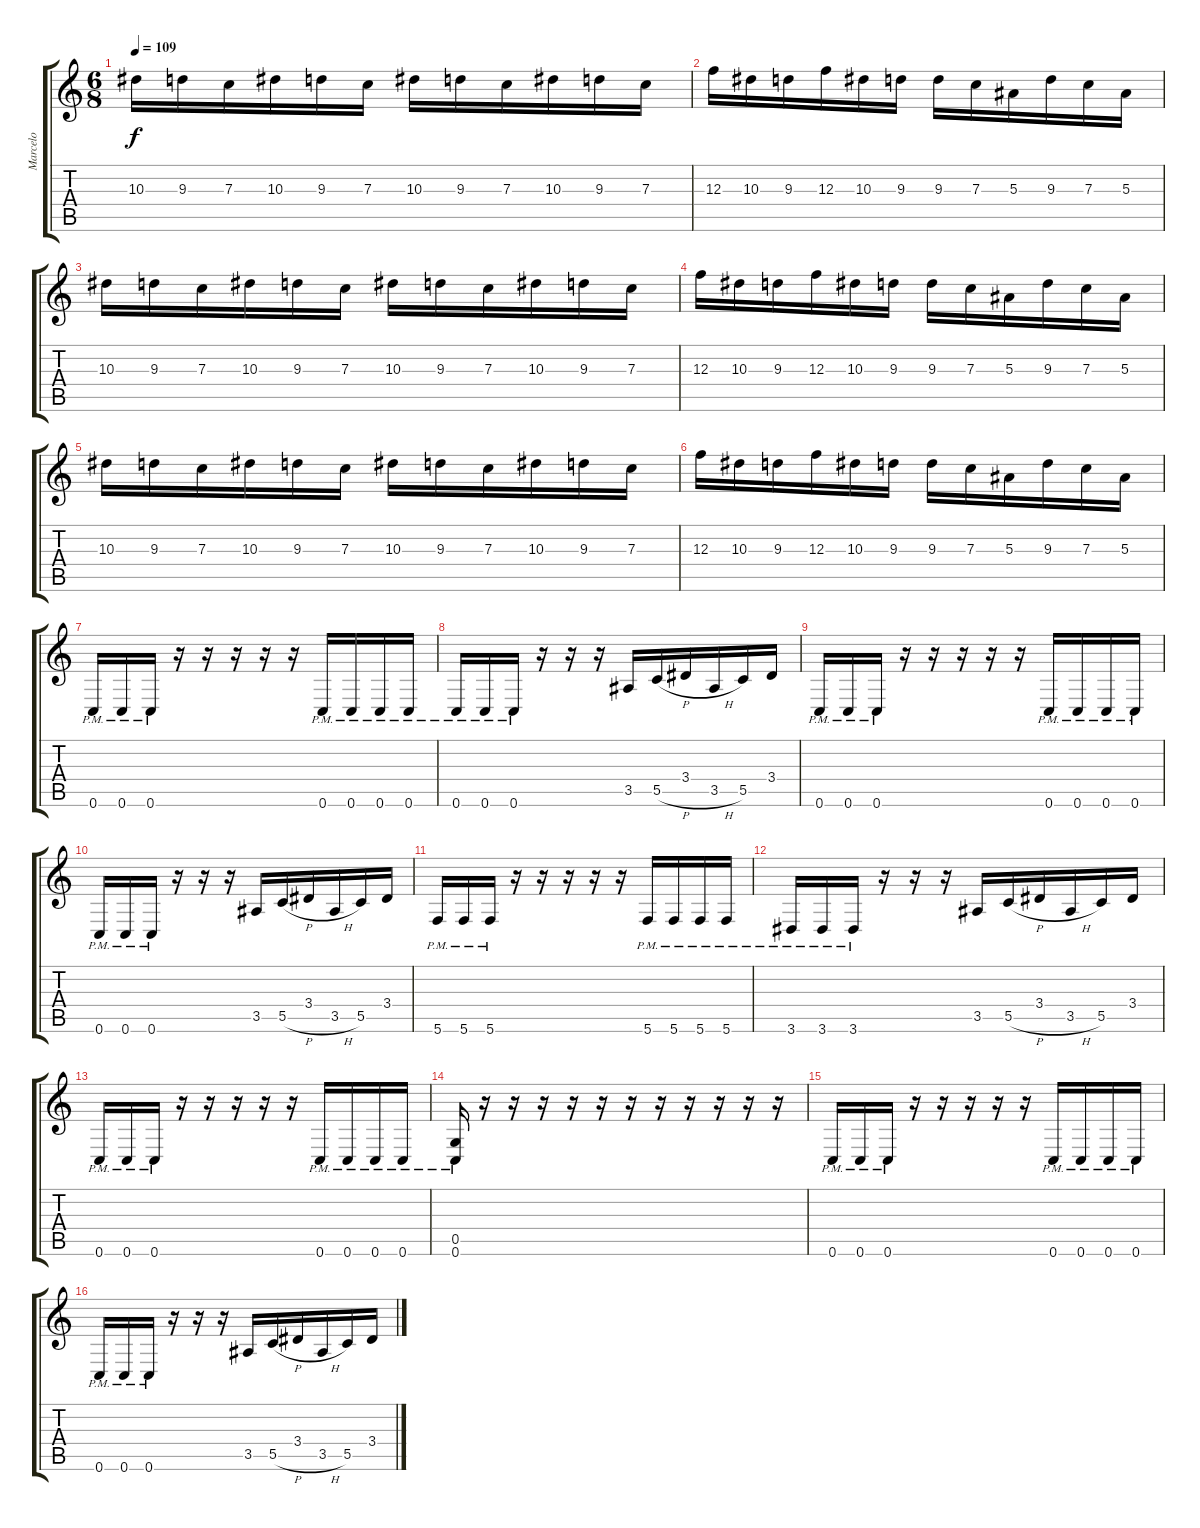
\track ("Marcelo" "Marcelo") {instrument distortionguitar}
\staff {score tabs}
\tuning (D4 A3 F3 C3 G2 C2) {hide}
\ts (6 8)
\tempo 109
\clef g2
\ks c
10.3.16{dy f} 9.3.16 7.3.16 10.3.16 9.3.16 7.3.16 10.3.16 9.3.16 7.3.16 10.3.16 9.3.16 7.3.16 |
12.3.16 10.3.16 9.3.16 12.3.16 10.3.16 9.3.16 9.3.16 7.3.16 5.3.16 9.3.16 7.3.16 5.3.16 |
10.3.16 9.3.16 7.3.16 10.3.16 9.3.16 7.3.16 10.3.16 9.3.16 7.3.16 10.3.16 9.3.16 7.3.16 |
12.3.16 10.3.16 9.3.16 12.3.16 10.3.16 9.3.16 9.3.16 7.3.16 5.3.16 9.3.16 7.3.16 5.3.16 |
10.3.16 9.3.16 7.3.16 10.3.16 9.3.16 7.3.16 10.3.16 9.3.16 7.3.16 10.3.16 9.3.16 7.3.16 |
12.3.16 10.3.16 9.3.16 12.3.16 10.3.16 9.3.16 9.3.16 7.3.16 5.3.16 9.3.16 7.3.16 5.3.16 |
0.6{pm}.16 0.6{pm}.16 0.6{pm}.16 r.16 r.16 r.16 r.16 r.16 0.6{pm}.16 0.6{pm}.16 0.6{pm}.16 0.6{pm}.16 |
0.6{pm}.16 0.6{pm}.16 0.6{pm}.16 r.16 r.16 r.16 3.5.16 5.5{h}.16 3.4.16 3.5{h}.16 5.5.16 3.4.16 |
0.6{pm}.16 0.6{pm}.16 0.6{pm}.16 r.16 r.16 r.16 r.16 r.16 0.6{pm}.16 0.6{pm}.16 0.6{pm}.16 0.6{pm}.16 |
0.6{pm}.16 0.6{pm}.16 0.6{pm}.16 r.16 r.16 r.16 3.5.16 5.5{h}.16 3.4.16 3.5{h}.16 5.5.16 3.4.16 |
5.6{pm}.16 5.6{pm}.16 5.6{pm}.16 r.16 r.16 r.16 r.16 r.16 5.6{pm}.16 5.6{pm}.16 5.6{pm}.16 5.6{pm}.16 |
3.6{pm}.16 3.6{pm}.16 3.6{pm}.16 r.16 r.16 r.16 3.5.16 5.5{h}.16 3.4.16 3.5{h}.16 5.5.16 3.4.16 |
0.6{pm}.16 0.6{pm}.16 0.6{pm}.16 r.16 r.16 r.16 r.16 r.16 0.6{pm}.16 0.6{pm}.16 0.6{pm}.16 0.6{pm}.16 |
(0.5 0.6{pm}).16 r.16 r.16 r.16 r.16 r.16 r.16 r.16 r.16 r.16 r.16 r.16 |
0.6{pm}.16 0.6{pm}.16 0.6{pm}.16 r.16 r.16 r.16 r.16 r.16 0.6{pm}.16 0.6{pm}.16 0.6{pm}.16 0.6{pm}.16 |
0.6{pm}.16 0.6{pm}.16 0.6{pm}.16 r.16 r.16 r.16 3.5.16 5.5{h}.16 3.4.16 3.5{h}.16 5.5.16 3.4.16
